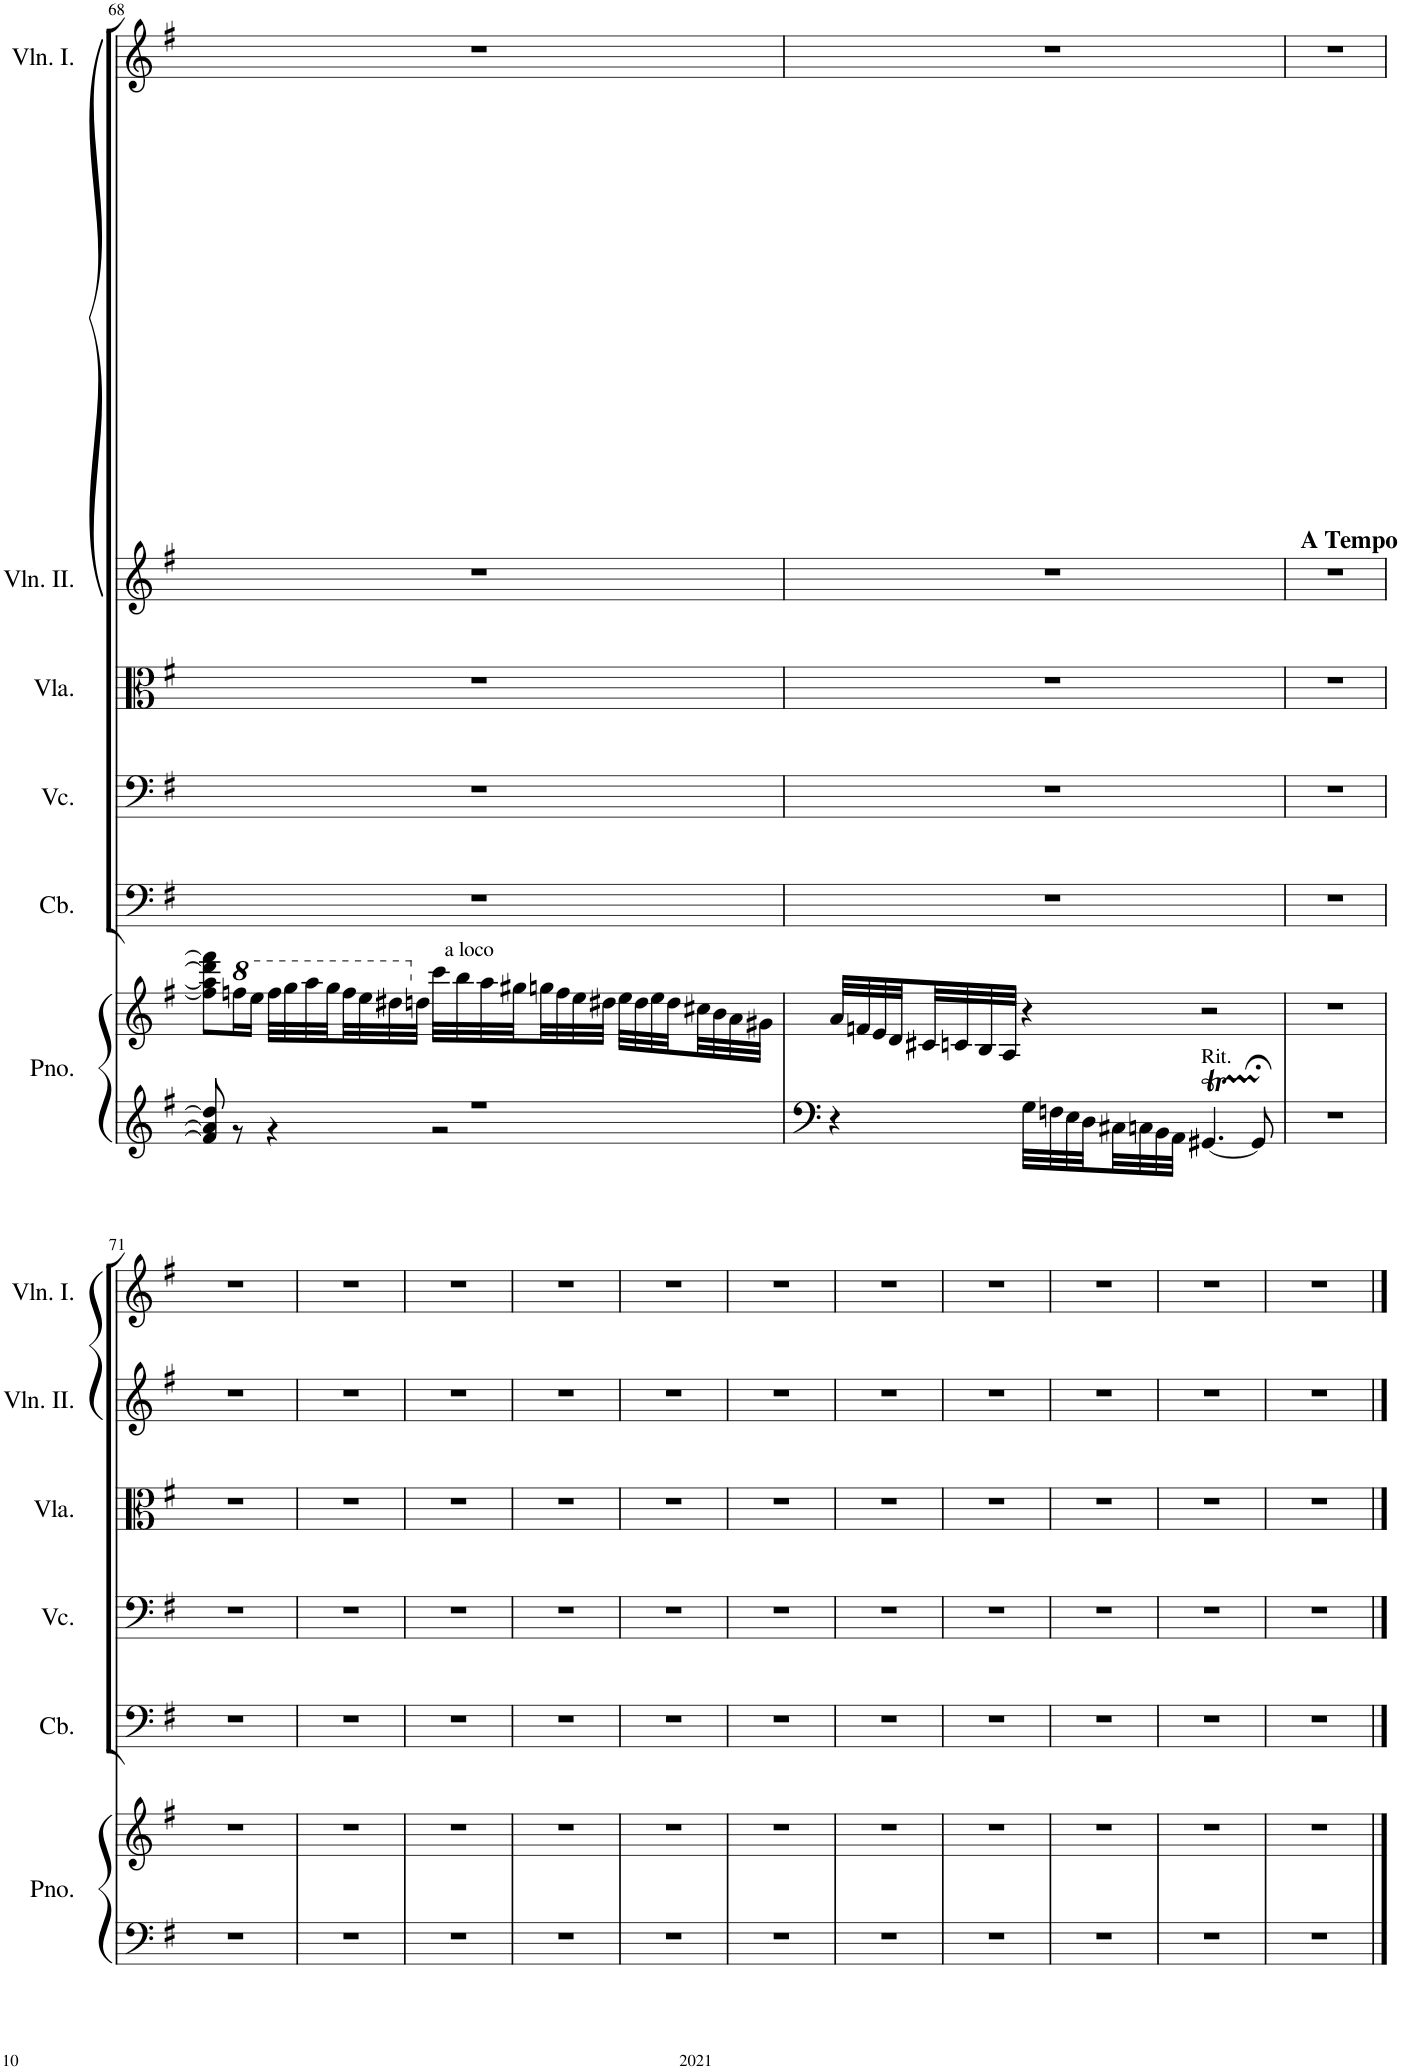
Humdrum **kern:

**kern	**kern	**kern	**kern	**kern	**kern	**kern
*part6	*part6	*part5	*part4	*part3	*part2	*part1
*staff7	*staff6	*staff5	*staff4	*staff3	*staff2	*staff1
*I"Piano	*	*I"Contrabass	*I"Violoncello	*I"Viola	*I"Violin II.	*I"Violin I.
*I'Pno.	*	*I'Cb.	*I'Vc.	*I'Vla.	*I'Vln. II.	*I'Vln. I.
!!LO:PB:g=z
*clefG2	*clefG2	*clefF4	*clefF4	*clefC3	*clefG2	*clefG2
*	*	*Trd7c12	*	*	*	*
*k[f#]	*k[f#]	*k[f#]	*k[f#]	*k[f#]	*k[f#]	*k[f#]
*M4/4	*M4/4	*M4/4	*M4/4	*M4/4	*M4/4	*M4/4
=68	=68	=68	=68	=68	=68	=68
*^	*	*	*	*	*	*
1r	8f/] 8a/] 8dd/]	8ff\] 8aa\] 8ddd\] 8fff\]L	1r	1r	1r	1r	1r
*	*	*8va	*	*	*	*	*
.	8r	16fffn\L	.	.	.	.	.
.	.	16eee\JJ	.	.	.	.	.
.	4r	32fff\LLL	.	.	.	.	.
.	.	32ggg\	.	.	.	.	.
.	.	32aaa\	.	.	.	.	.
.	.	32ggg\	.	.	.	.	.
.	.	32fff\	.	.	.	.	.
.	.	32eee\	.	.	.	.	.
.	.	32ddd#X\	.	.	.	.	.
.	.	32dddn\JJJ	.	.	.	.	.
*	*	*X8va	*	*	*	*	*
!	!	!LO:TX:a:t=a loco	!	!	!	!	!
.	2r	32ccc\LLL	.	.	.	.	.
.	.	32bb\	.	.	.	.	.
.	.	32aa\	.	.	.	.	.
.	.	32gg#X\	.	.	.	.	.
.	.	32ggn\	.	.	.	.	.
.	.	32ff\	.	.	.	.	.
.	.	32ee\	.	.	.	.	.
.	.	32dd#X\JJJ	.	.	.	.	.
.	.	32ee\LLL	.	.	.	.	.
.	.	32dd#\	.	.	.	.	.
.	.	32ee\	.	.	.	.	.
.	.	32dd#\	.	.	.	.	.
.	.	32cc#X\	.	.	.	.	.
.	.	32b\	.	.	.	.	.
.	.	32a\	.	.	.	.	.
.	.	32g#X\JJJ	.	.	.	.	.
*v	*v	*	*	*	*	*	*
=69	=69	=69	=69	=69	=69	=69
4r	32a/LLL	1r	1r	1r	1r	1r
.	32fn/	.	.	.	.	.
.	32e/	.	.	.	.	.
.	32d/	.	.	.	.	.
.	32c#X/	.	.	.	.	.
.	32cn/	.	.	.	.	.
.	32B/	.	.	.	.	.
.	32A/JJJ	.	.	.	.	.
32G\LLL	4r	.	.	.	.	.
32Fn\	.	.	.	.	.	.
32E\	.	.	.	.	.	.
32D\	.	.	.	.	.	.
32C#X\	.	.	.	.	.	.
32Cn\	.	.	.	.	.	.
32BB\	.	.	.	.	.	.
32AA\JJJ	.	.	.	.	.	.
!LO:TX:a:t=Rit.	!	!	!	!	!	!
[4.GG#Xt/	2r	.	.	.	.	.
8GG#;</]	.	.	.	.	.	.
=70	=70	=70	=70	=70	=70	=70
!	!	!	!	!	!	!LO:TX:b:B:t=A Tempo
1r	1r	1r	1r	1r	1r	1r
!!LO:LB:g=z
=71	=71	=71	=71	=71	=71	=71
1r	1r	1r	1r	1r	1r	1r
=72	=72	=72	=72	=72	=72	=72
1r	1r	1r	1r	1r	1r	1r
=73	=73	=73	=73	=73	=73	=73
1r	1r	1r	1r	1r	1r	1r
=74	=74	=74	=74	=74	=74	=74
1r	1r	1r	1r	1r	1r	1r
=75	=75	=75	=75	=75	=75	=75
1r	1r	1r	1r	1r	1r	1r
=76	=76	=76	=76	=76	=76	=76
1r	1r	1r	1r	1r	1r	1r
=77	=77	=77	=77	=77	=77	=77
1r	1r	1r	1r	1r	1r	1r
=78	=78	=78	=78	=78	=78	=78
1r	1r	1r	1r	1r	1r	1r
=79	=79	=79	=79	=79	=79	=79
1r	1r	1r	1r	1r	1r	1r
=80	=80	=80	=80	=80	=80	=80
1r	1r	1r	1r	1r	1r	1r
=81	=81	=81	=81	=81	=81	=81
1r	1r	1r	1r	1r	1r	1r
==	==	==	==	==	==	==
*-	*-	*-	*-	*-	*-	*-
